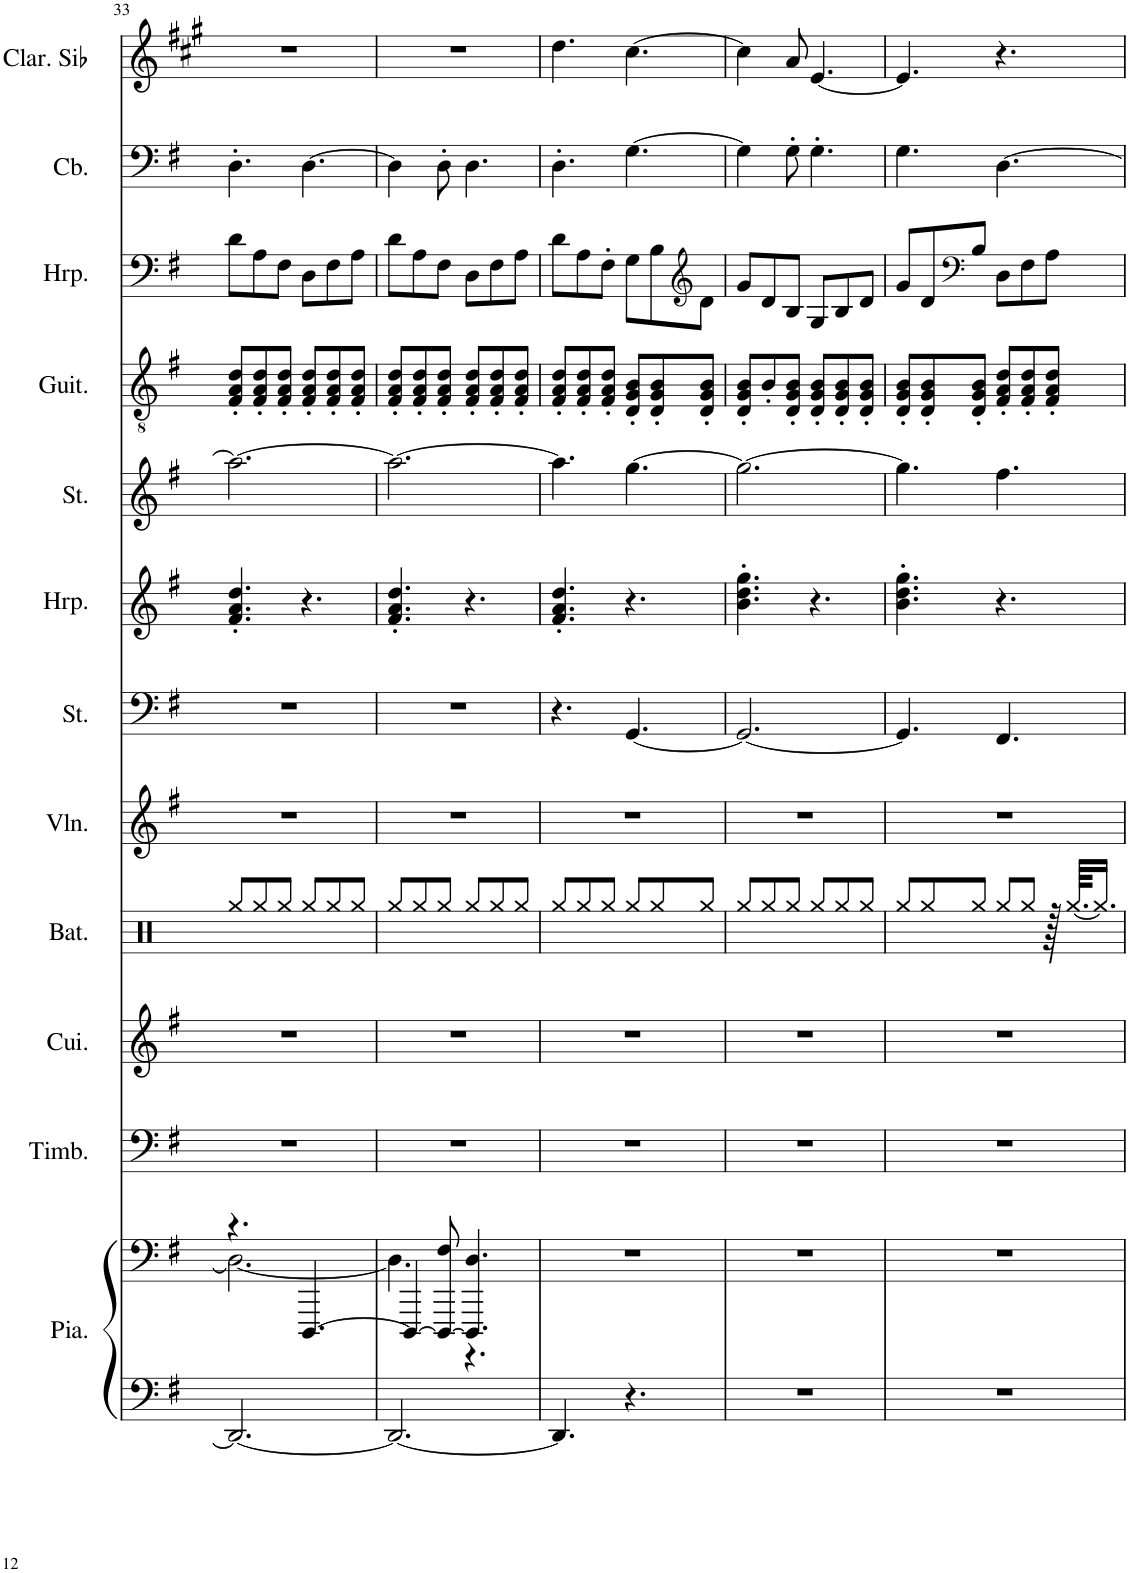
**kern	**kern	**kern	**kern	**kern	**kern	**kern	**kern	**kern	**kern	**kern	**kern	**kern
*part12	*part12	*part11	*part10	*part9	*part8	*part7	*part6	*part5	*part4	*part3	*part2	*part1
*staff13	*staff12	*staff11	*staff10	*staff9	*staff8	*staff7	*staff6	*staff5	*staff4	*staff3	*staff2	*staff1
*I"Piano, Bright Acoustic Piano	*	*I"Timbales, Timpani Ensemble	*I"Cuivres, Brass Section	*I"Batterie, Drums	*I"Violon, Tremolo Strings	*I"Cordes, String Ensemble 2	*I"Harpe	*I"Cordes, String Ensemble 2	*I"Guitare classique, Acoustic Guitar (nylon)	*I"Harpe, Orchestral Harp	*I"Contrebasse, Acoustic Bass	*I"Clarinette en Sib
*I'Pia.	*	*I'Timb.	*I'Cui.	*I'Bat.	*I'Vln.	*I'St.	*I'Hrp.	*I'St.	*I'Guit.	*I'Hrp.	*I'Cb.	*I'Clar. Sib
!!LO:PB:g=z
*clefF4	*clefF4	*clefF4	*clefG2	*clefX	*clefG2	*clefF4	*clefG2	*clefG2	*clefGv2	*clefF4	*clefF4	*clefG2
*	*	*	*	*	*	*	*	*	*	*	*Trd7c12	*Trd1c2
*k[f#]	*k[f#]	*k[f#]	*k[f#]	*k[]	*k[f#]	*k[f#]	*k[f#]	*k[f#]	*k[f#]	*k[f#]	*k[f#]	*k[f#c#g#]
*M6/8	*M6/8	*M6/8	*M6/8	*M6/8	*M6/8	*M6/8	*M6/8	*M6/8	*M6/8	*M6/8	*M6/8	*M6/8
=33	=33	=33	=33	=33	=33	=33	=33	=33	=33	=33	=33	=33
*	*^	*	*	*	*	*	*	*	*	*	*	*
2.DD/_	4.r	2.D\_	2.r	2.r	8Rgg/L	2.r	2.r	4.f#/' 4.a/' 4.dd/'	2.aa\_	8F#/' 8A/' 8d/'L	8d\L	4.D'\	2.r
.	.	.	.	.	8Rgg/	.	.	.	.	8F#/' 8A/' 8d/'	8A\	.	.
.	.	.	.	.	8Rgg/J	.	.	.	.	8F#/' 8A/' 8d/'J	8F#\J	.	.
.	[4.DDD/	.	.	.	8Rgg/L	.	.	4.r	.	8F#/' 8A/' 8d/'L	8D\L	[4.D\	.
.	.	.	.	.	8Rgg/	.	.	.	.	8F#/' 8A/' 8d/'	8F#\	.	.
.	.	.	.	.	8Rgg/J	.	.	.	.	8F#/' 8A/' 8d/'J	8A\J	.	.
=34	=34	=34	=34	=34	=34	=34	=34	=34	=34	=34	=34	=34	=34
2.DD/_	4DDD/_	4.D\]	2.r	2.r	8Rgg/L	2.r	2.r	4.f#/' 4.a/' 4.dd/'	2.aa\_	8F#/' 8A/' 8d/'L	8d\L	4D\]	2.r
.	.	.	.	.	8Rgg/	.	.	.	.	8F#/' 8A/' 8d/'	8A\	.	.
.	8DDD/_ 8F#/	.	.	.	8Rgg/J	.	.	.	.	8F#/' 8A/' 8d/'J	8F#\J	8D'\	.
.	4.DDD/] 4.D/	4.r	.	.	8Rgg/L	.	.	4.r	.	8F#/' 8A/' 8d/'L	8D\L	4.D\	.
.	.	.	.	.	8Rgg/	.	.	.	.	8F#/' 8A/' 8d/'	8F#\	.	.
.	.	.	.	.	8Rgg/J	.	.	.	.	8F#/' 8A/' 8d/'J	8A\J	.	.
*	*v	*v	*	*	*	*	*	*	*	*	*	*	*
=35	=35	=35	=35	=35	=35	=35	=35	=35	=35	=35	=35	=35
4.DD/]	2.r	2.r	2.r	8Rgg/L	2.r	4.r	4.f#/' 4.a/' 4.dd/'	4.aa\]	8F#/' 8A/' 8d/'L	8d\L	4.D'\	4.dd\
.	.	.	.	8Rgg/	.	.	.	.	8F#/' 8A/' 8d/'	8A\	.	.
.	.	.	.	8Rgg/J	.	.	.	.	8F#/' 8A/' 8d/'J	8F#'\J	.	.
4.r	.	.	.	8Rgg/L	.	[4.GG/	4.r	[4.gg\	8D/' 8G/' 8B/'L	8G\L	[4.G\	[4.cc#\
.	.	.	.	8Rgg/	.	.	.	.	8D/' 8G/' 8B/'	8B\	.	.
*	*	*	*	*	*	*	*	*	*	*clefG2	*	*
.	.	.	.	8Rgg/J	.	.	.	.	8D/' 8G/' 8B/'J	8d\J	.	.
=36	=36	=36	=36	=36	=36	=36	=36	=36	=36	=36	=36	=36
2.r	2.r	2.r	2.r	8Rgg/L	2.r	2.GG/_	4.b\' 4.dd\' 4.gg\'	2.gg\_	8D/' 8G/' 8B/'L	8g/L	4G\]	4cc#\]
.	.	.	.	8Rgg/	.	.	.	.	8B'/	8d/	.	.
.	.	.	.	8Rgg/J	.	.	.	.	8D/' 8G/' 8B/'J	8B/J	8G'\	8a/
.	.	.	.	8Rgg/L	.	.	4.r	.	8D/' 8G/' 8B/'L	8G/L	4.G'\	[4.e/
.	.	.	.	8Rgg/	.	.	.	.	8D/' 8G/' 8B/'	8B/	.	.
.	.	.	.	8Rgg/J	.	.	.	.	8D/' 8G/' 8B/'J	8d/J	.	.
=37	=37	=37	=37	=37	=37	=37	=37	=37	=37	=37	=37	=37
2.r	2.r	2.r	2.r	8Rgg/L	2.r	4.GG/]	4.b\' 4.dd\' 4.gg\'	4.gg\]	8D/' 8G/' 8B/'L	8g/L	4.G\	4.e/]
.	.	.	.	8Rgg/	.	.	.	.	8D/' 8G/' 8B/'	8d/	.	.
*	*	*	*	*	*	*	*	*	*	*clefF4	*	*
.	.	.	.	8Rgg/J	.	.	.	.	8D/' 8G/' 8B/'J	8B/J	.	.
.	.	.	.	8Rgg/L	.	4.FF#/	4.r	4.ff#\	8F#/' 8A/' 8d/'L	8D\L	[4.D\	4.r
.	.	.	.	8Rgg/J	.	.	.	.	8F#/' 8A/' 8d/'	8F#\	.	.
.	.	.	.	128r	.	.	.	.	8F#/' 8A/' 8d/'J	8A\J	.	.
.	.	.	.	[64.Rgg/KKLL	.	.	.	.	.	.	.	.
.	.	.	.	16.Rgg/JJ]	.	.	.	.	.	.	.	.
=	=	=	=	=	=	=	=	=	=	=	=	=
*-	*-	*-	*-	*-	*-	*-	*-	*-	*-	*-	*-	*-
